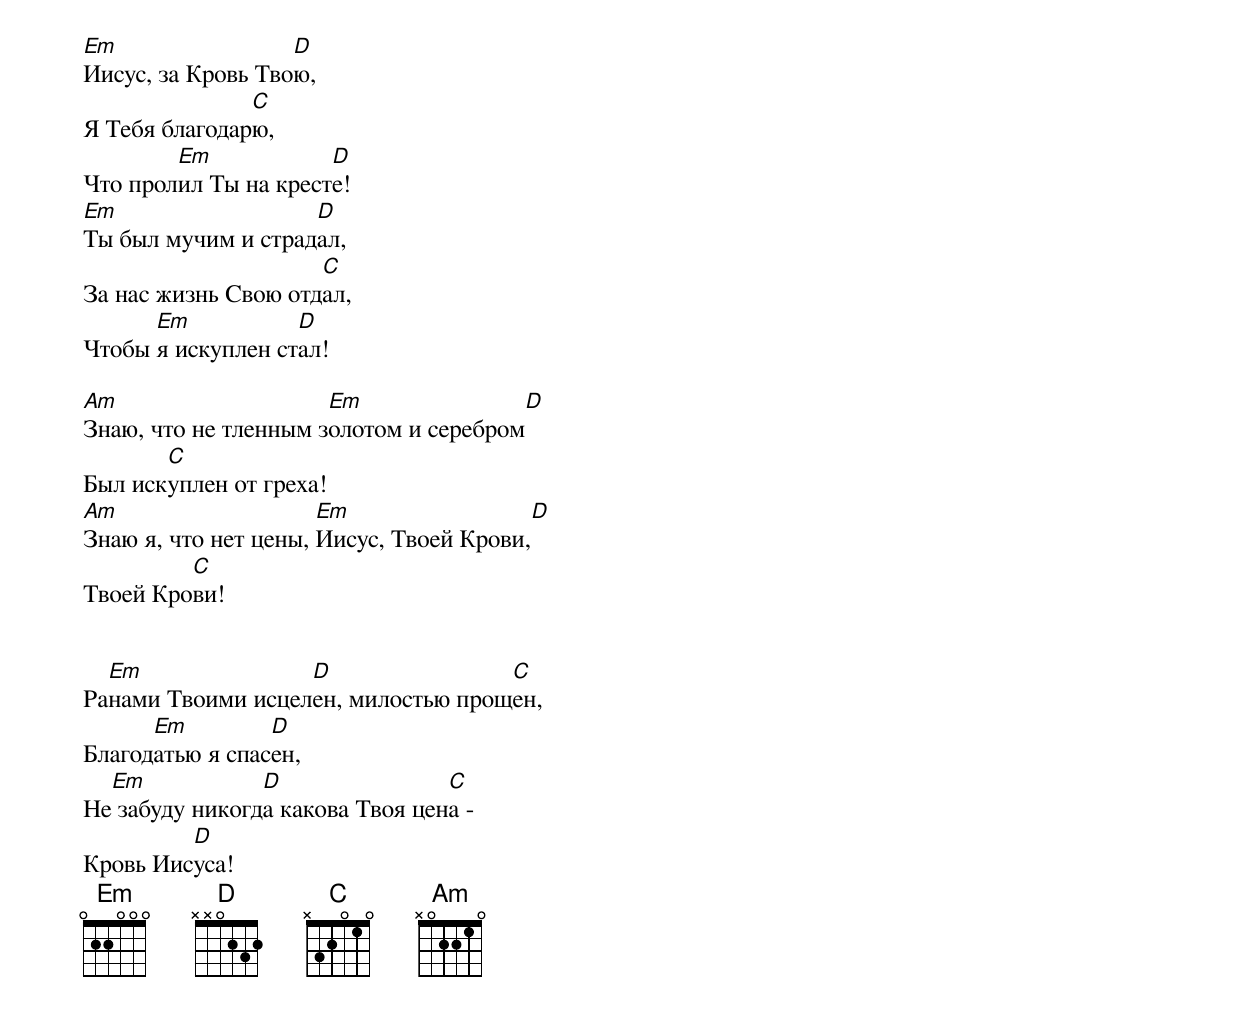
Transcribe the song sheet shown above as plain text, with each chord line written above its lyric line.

Em                 D
Иисус, за Кровь Твою,
               C
Я Тебя благодарю,
        Em            D
Что пролил Ты на кресте!
Em                  D
Ты был мучим и страдал,
                     C
За нас жизнь Свою отдал,
      Em           D
Чтобы я искуплен стал!

Am                    Em                        D
Знаю, что не тленным золотом и серебром
       C
Был искуплен от греха!
Am                    Em                                  D
Знаю я, что нет цены, Иисус, Твоей Крови,
         C
Твоей Крови!


  Em               D                C
Ранами Твоими исцелен, милостью прощен,
      Em         D
Благодатью я спасен,
  Em            D                C
Не забуду никогда какова Твоя цена -
         D
Кровь Иисуса!
